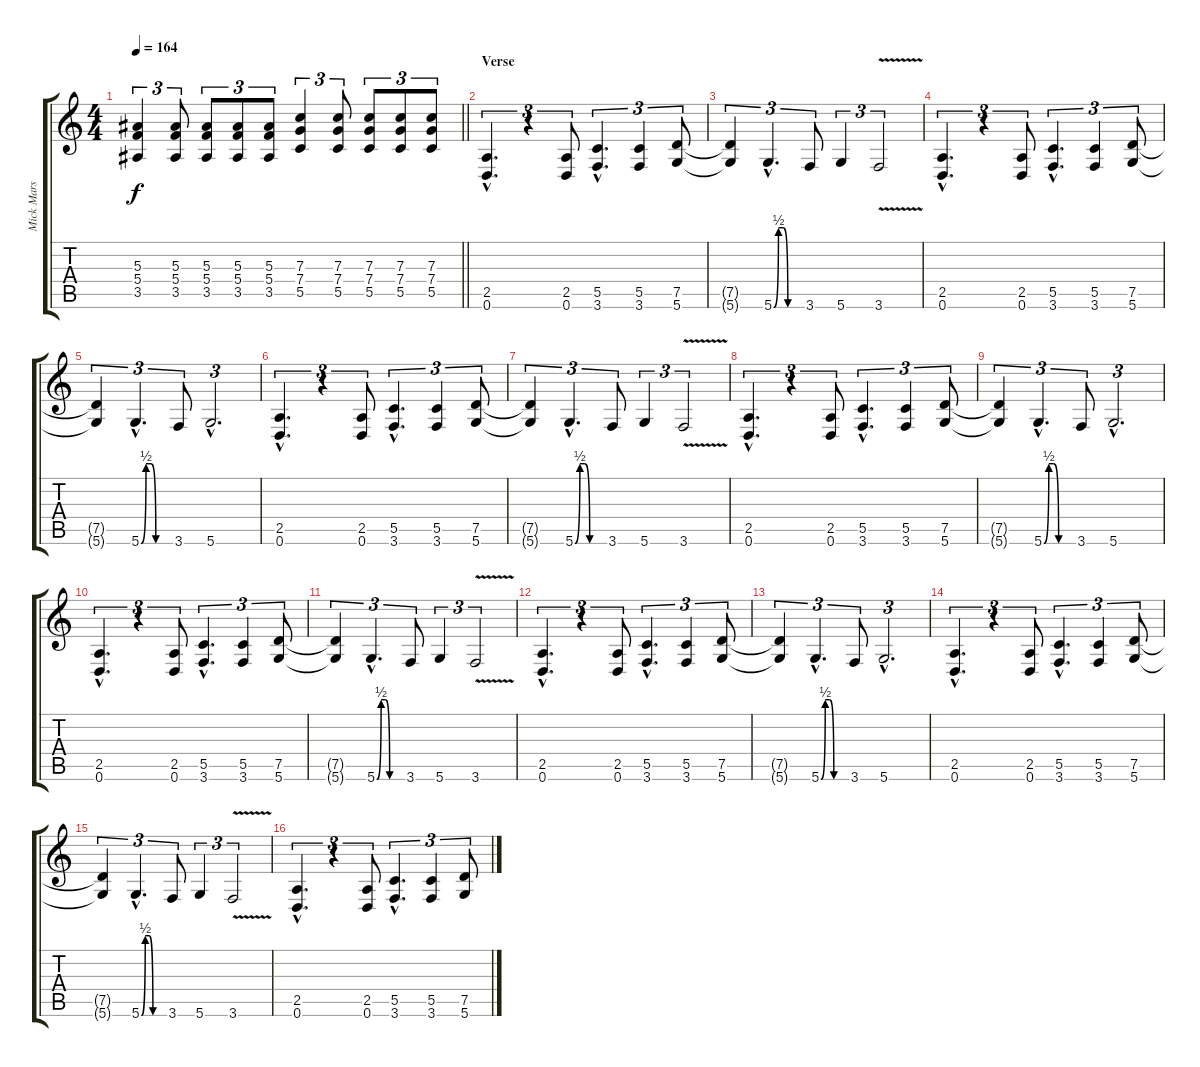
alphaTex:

\track ("Mick Mars" "Mick Mars") {instrument distortionguitar}
\staff {score tabs}
\tuning (D4 A3 F3 C3 G2 D2) {hide}
\ts (4 4)
\tempo 164
\clef g2
\barLineRight lightlight
\ks c
(5.3 5.4 3.5).4{tu (3 2) dy f} (5.3 5.4 3.5).8{tu (3 2)} (5.3 5.4 3.5).8{tu (3 2)} (5.3 5.4 3.5).8{tu (3 2)} (5.3 5.4 3.5).8{tu (3 2)} (7.3 7.4 5.5).4{tu (3 2)} (7.3 7.4 5.5).8{tu (3 2)} (7.3 7.4 5.5).8{tu (3 2)} (7.3 7.4 5.5).8{tu (3 2)} (7.3 7.4 5.5).8{tu (3 2)} |
\section ("" "Verse")
(2.5{hac} 0.6{hac}).4{d tu (3 2)} r.4{tu (3 2)} (2.5 0.6).8{tu (3 2)} (5.5{hac} 3.6{hac}).4{d tu (3 2)} (5.5 3.6).4{tu (3 2)} (7.5 5.6).8{tu (3 2)} |
(7.5{t} 5.6{t}).4{tu (3 2)} 5.6{be (custom 0 0 10 2 20 2 30 0 60 0) hac}.4{d tu (3 2)} 3.6.8{tu (3 2)} 5.6.4{tu (3 2)} 3.6{v}.2{tu (3 2)} |
(2.5{hac} 0.6{hac}).4{d tu (3 2)} r.4{tu (3 2)} (2.5 0.6).8{tu (3 2)} (5.5{hac} 3.6{hac}).4{d tu (3 2)} (5.5 3.6).4{tu (3 2)} (7.5 5.6).8{tu (3 2)} |
(7.5{t} 5.6{t}).4{tu (3 2)} 5.6{be (custom 0 0 10 2 20 2 30 0 60 0) hac}.4{d tu (3 2)} 3.6.8{tu (3 2)} 5.6{hac}.2{d tu (3 2)} |
(2.5{hac} 0.6{hac}).4{d tu (3 2)} r.4{tu (3 2)} (2.5 0.6).8{tu (3 2)} (5.5{hac} 3.6{hac}).4{d tu (3 2)} (5.5 3.6).4{tu (3 2)} (7.5 5.6).8{tu (3 2)} |
(7.5{t} 5.6{t}).4{tu (3 2)} 5.6{be (custom 0 0 10 2 20 2 30 0 60 0) hac}.4{d tu (3 2)} 3.6.8{tu (3 2)} 5.6.4{tu (3 2)} 3.6{v}.2{tu (3 2)} |
(2.5{hac} 0.6{hac}).4{d tu (3 2)} r.4{tu (3 2)} (2.5 0.6).8{tu (3 2)} (5.5{hac} 3.6{hac}).4{d tu (3 2)} (5.5 3.6).4{tu (3 2)} (7.5 5.6).8{tu (3 2)} |
(7.5{t} 5.6{t}).4{tu (3 2)} 5.6{be (custom 0 0 10 2 20 2 30 0 60 0) hac}.4{d tu (3 2)} 3.6.8{tu (3 2)} 5.6{hac}.2{d tu (3 2)} |
(2.5{hac} 0.6{hac}).4{d tu (3 2)} r.4{tu (3 2)} (2.5 0.6).8{tu (3 2)} (5.5{hac} 3.6{hac}).4{d tu (3 2)} (5.5 3.6).4{tu (3 2)} (7.5 5.6).8{tu (3 2)} |
(7.5{t} 5.6{t}).4{tu (3 2)} 5.6{be (custom 0 0 10 2 20 2 30 0 60 0) hac}.4{d tu (3 2)} 3.6.8{tu (3 2)} 5.6.4{tu (3 2)} 3.6{v}.2{tu (3 2)} |
(2.5{hac} 0.6{hac}).4{d tu (3 2)} r.4{tu (3 2)} (2.5 0.6).8{tu (3 2)} (5.5{hac} 3.6{hac}).4{d tu (3 2)} (5.5 3.6).4{tu (3 2)} (7.5 5.6).8{tu (3 2)} |
(7.5{t} 5.6{t}).4{tu (3 2)} 5.6{be (custom 0 0 10 2 20 2 30 0 60 0) hac}.4{d tu (3 2)} 3.6.8{tu (3 2)} 5.6{hac}.2{d tu (3 2)} |
(2.5{hac} 0.6{hac}).4{d tu (3 2)} r.4{tu (3 2)} (2.5 0.6).8{tu (3 2)} (5.5{hac} 3.6{hac}).4{d tu (3 2)} (5.5 3.6).4{tu (3 2)} (7.5 5.6).8{tu (3 2)} |
(7.5{t} 5.6{t}).4{tu (3 2)} 5.6{be (custom 0 0 10 2 20 2 30 0 60 0) hac}.4{d tu (3 2)} 3.6.8{tu (3 2)} 5.6.4{tu (3 2)} 3.6{v}.2{tu (3 2)} |
(2.5{hac} 0.6{hac}).4{d tu (3 2)} r.4{tu (3 2)} (2.5 0.6).8{tu (3 2)} (5.5{hac} 3.6{hac}).4{d tu (3 2)} (5.5 3.6).4{tu (3 2)} (7.5 5.6).8{tu (3 2)}
